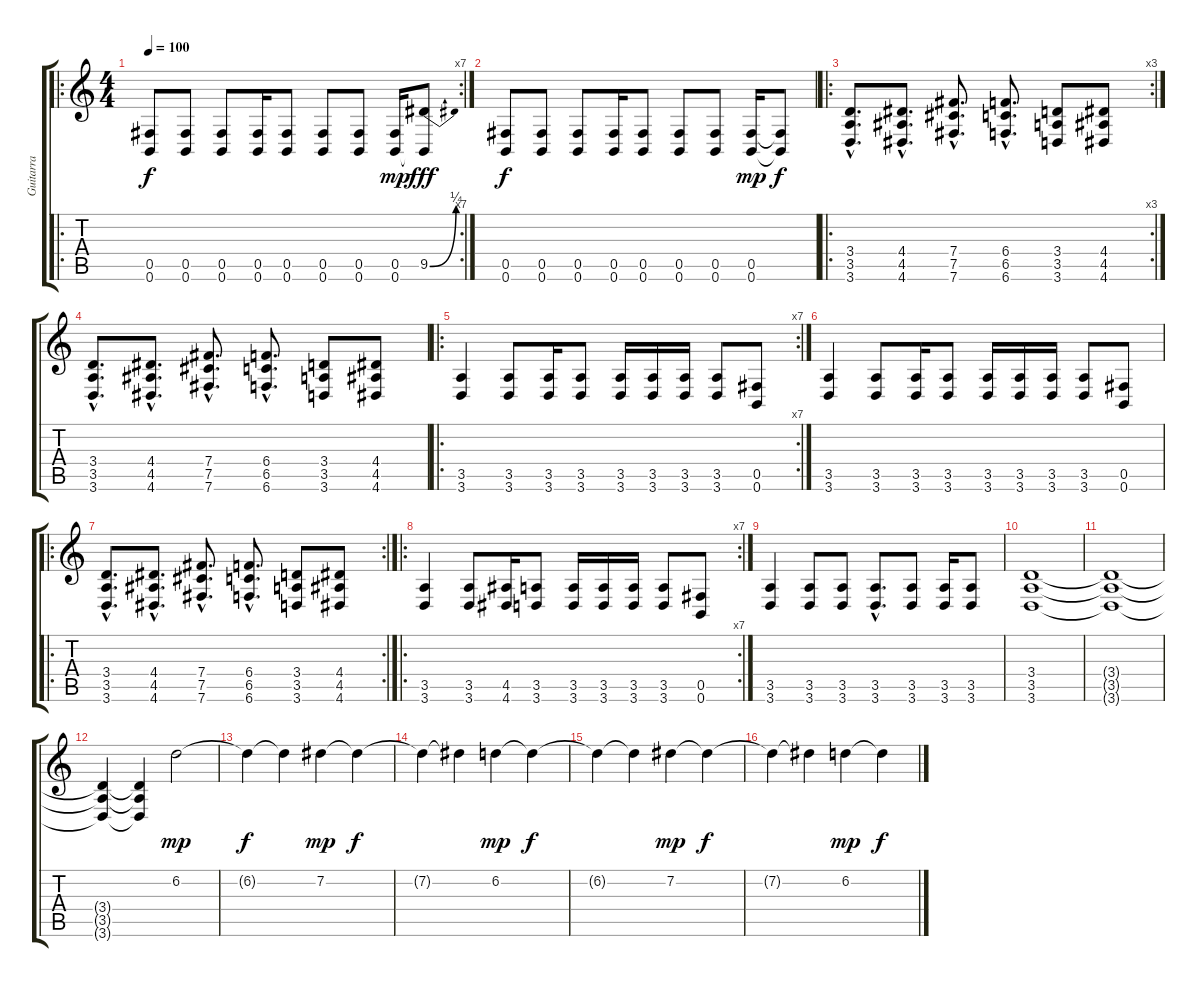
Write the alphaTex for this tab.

\track ("Guitarra" "Guitarra") {instrument overdrivenguitar}
\staff {score tabs}
\tuning (Db4 Ab3 E3 B2 Gb2 B1) {hide}
\ro
\rc 7
\ts (4 4)
\tempo 100
\clef g2
\ks c
(0.5 0.6).8{dy f} (0.5 0.6).8 (0.5 0.6).8 (0.5 0.6).16 (0.5 0.6).8 (0.5 0.6).8 (0.5 0.6).8 (0.5 0.6).16{dy mp} (9.5{be (bend 0 0 60 1)} 0.6{t}).8{dy fff} |
(0.5 0.6).8{dy f} (0.5 0.6).8 (0.5 0.6).8 (0.5 0.6).16 (0.5 0.6).8 (0.5 0.6).8 (0.5 0.6).8 (0.5 0.6).16{dy mp} (0.5{t} 0.6{t}).8{dy f} |
\ro
\rc 3
(3.4{hac} 3.5{hac} 3.6{hac}).8{d} (4.4{hac} 4.5{hac} 4.6{hac}).8{d} (7.4{hac} 7.5{hac} 7.6{hac}).8{d} (6.4{hac} 6.5{hac} 6.6{hac}).8{d} (3.4 3.5 3.6).8 (4.4 4.5 4.6).8 |
(3.4{hac} 3.5{hac} 3.6{hac}).8{d} (4.4{hac} 4.5{hac} 4.6{hac}).8{d} (7.4{hac} 7.5{hac} 7.6{hac}).8{d} (6.4{hac} 6.5{hac} 6.6{hac}).8{d} (3.4 3.5 3.6).8 (4.4 4.5 4.6).8 |
\ro
\rc 7
(3.5 3.6).4 (3.5 3.6).8 (3.5 3.6).16 (3.5 3.6).8 (3.5 3.6).16 (3.5 3.6).16 (3.5 3.6).16 (3.5 3.6).8 (0.5 0.6).8 |
(3.5 3.6).4 (3.5 3.6).8 (3.5 3.6).16 (3.5 3.6).8 (3.5 3.6).16 (3.5 3.6).16 (3.5 3.6).16 (3.5 3.6).8 (0.5 0.6).8 |
\ro
\rc 2
(3.4{hac} 3.5{hac} 3.6{hac}).8{d} (4.4{hac} 4.5{hac} 4.6{hac}).8{d} (7.4{hac} 7.5{hac} 7.6{hac}).8{d} (6.4{hac} 6.5{hac} 6.6{hac}).8{d} (3.4 3.5 3.6).8 (4.4 4.5 4.6).8 |
\ro
\rc 7
(3.5 3.6).4 (3.5 3.6).8 (4.5 4.6).16 (3.5 3.6).8 (3.5 3.6).16 (3.5 3.6).16 (3.5 3.6).16 (3.5 3.6).8 (0.5 0.6).8 |
(3.5 3.6).4 (3.5 3.6).8 (3.5 3.6).8 (3.5{hac} 3.6{hac}).8{d} (3.5 3.6).8 (3.5 3.6).16 (3.5 3.6).8 |
(3.4 3.5 3.6).1 |
(3.4{t} 3.5{t} 3.6{t}).1 |
(3.4{t} 3.5{t} 3.6{t}).4{volume 12} (3.4{t} 3.5{t} 3.6{t}).4{volume 10} 6.2.2{dy mp volume 14} |
6.2{t}.4{dy f volume 12} 6.2{t}.4{volume 10} 7.2.4{dy mp volume 15} 7.2{t}.4{dy f volume 14} |
7.2{t}.4{volume 12} 7.2{t}.4{volume 10} 6.2.4{dy mp volume 15} 6.2{t}.4{dy f volume 14} |
6.2{t}.4{volume 12} 6.2{t}.4{volume 10} 7.2.4{dy mp volume 15} 7.2{t}.4{dy f volume 14} |
7.2{t}.4{volume 12} 7.2{t}.4{volume 10} 6.2.4{dy mp volume 15} 6.2{t}.4{dy f volume 14}
